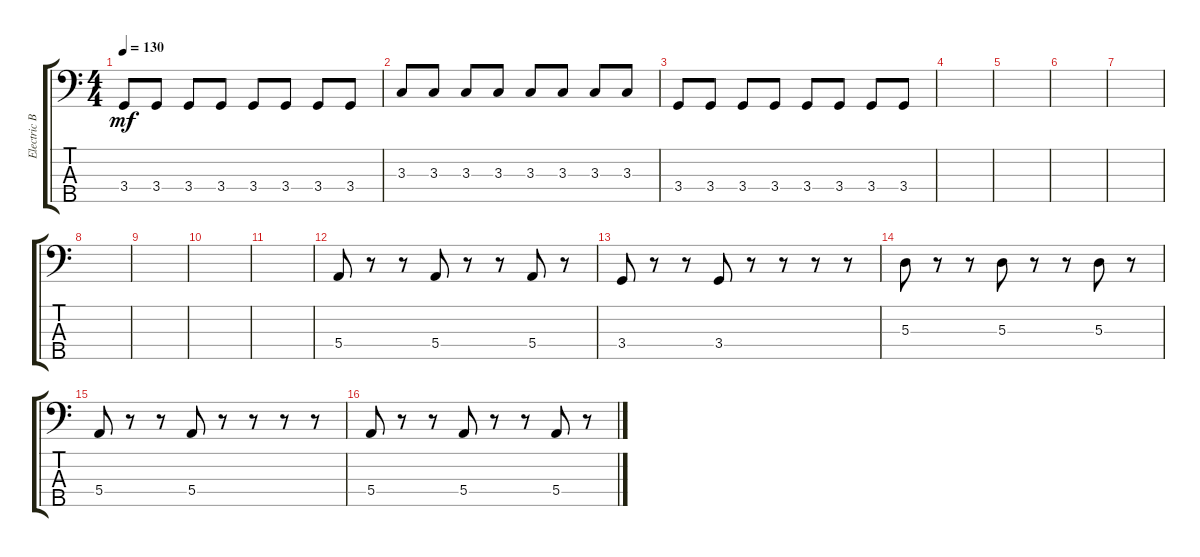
\track ("Electric Bass" "Electric B") {instrument electricbassfinger}
\staff {score tabs}
\tuning (G2 D2 A1 E1 B0) {hide}
\ts (4 4)
\tempo 130
\clef f4
\ks c
3.4.8{dy mf} 3.4.8 3.4.8 3.4.8 3.4.8 3.4.8 3.4.8 3.4.8 |
3.3.8 3.3.8 3.3.8 3.3.8 3.3.8 3.3.8 3.3.8 3.3.8 |
3.4.8 3.4.8 3.4.8 3.4.8 3.4.8 3.4.8 3.4.8 3.4.8 |
|
|
|
|
|
|
|
|
5.4.8 r.8 r.8 5.4.8 r.8 r.8 5.4.8 r.8 |
3.4.8 r.8 r.8 3.4.8 r.8 r.8 r.8 r.8 |
5.3.8 r.8 r.8 5.3.8 r.8 r.8 5.3.8 r.8 |
5.4.8 r.8 r.8 5.4.8 r.8 r.8 r.8 r.8 |
5.4.8 r.8 r.8 5.4.8 r.8 r.8 5.4.8 r.8
